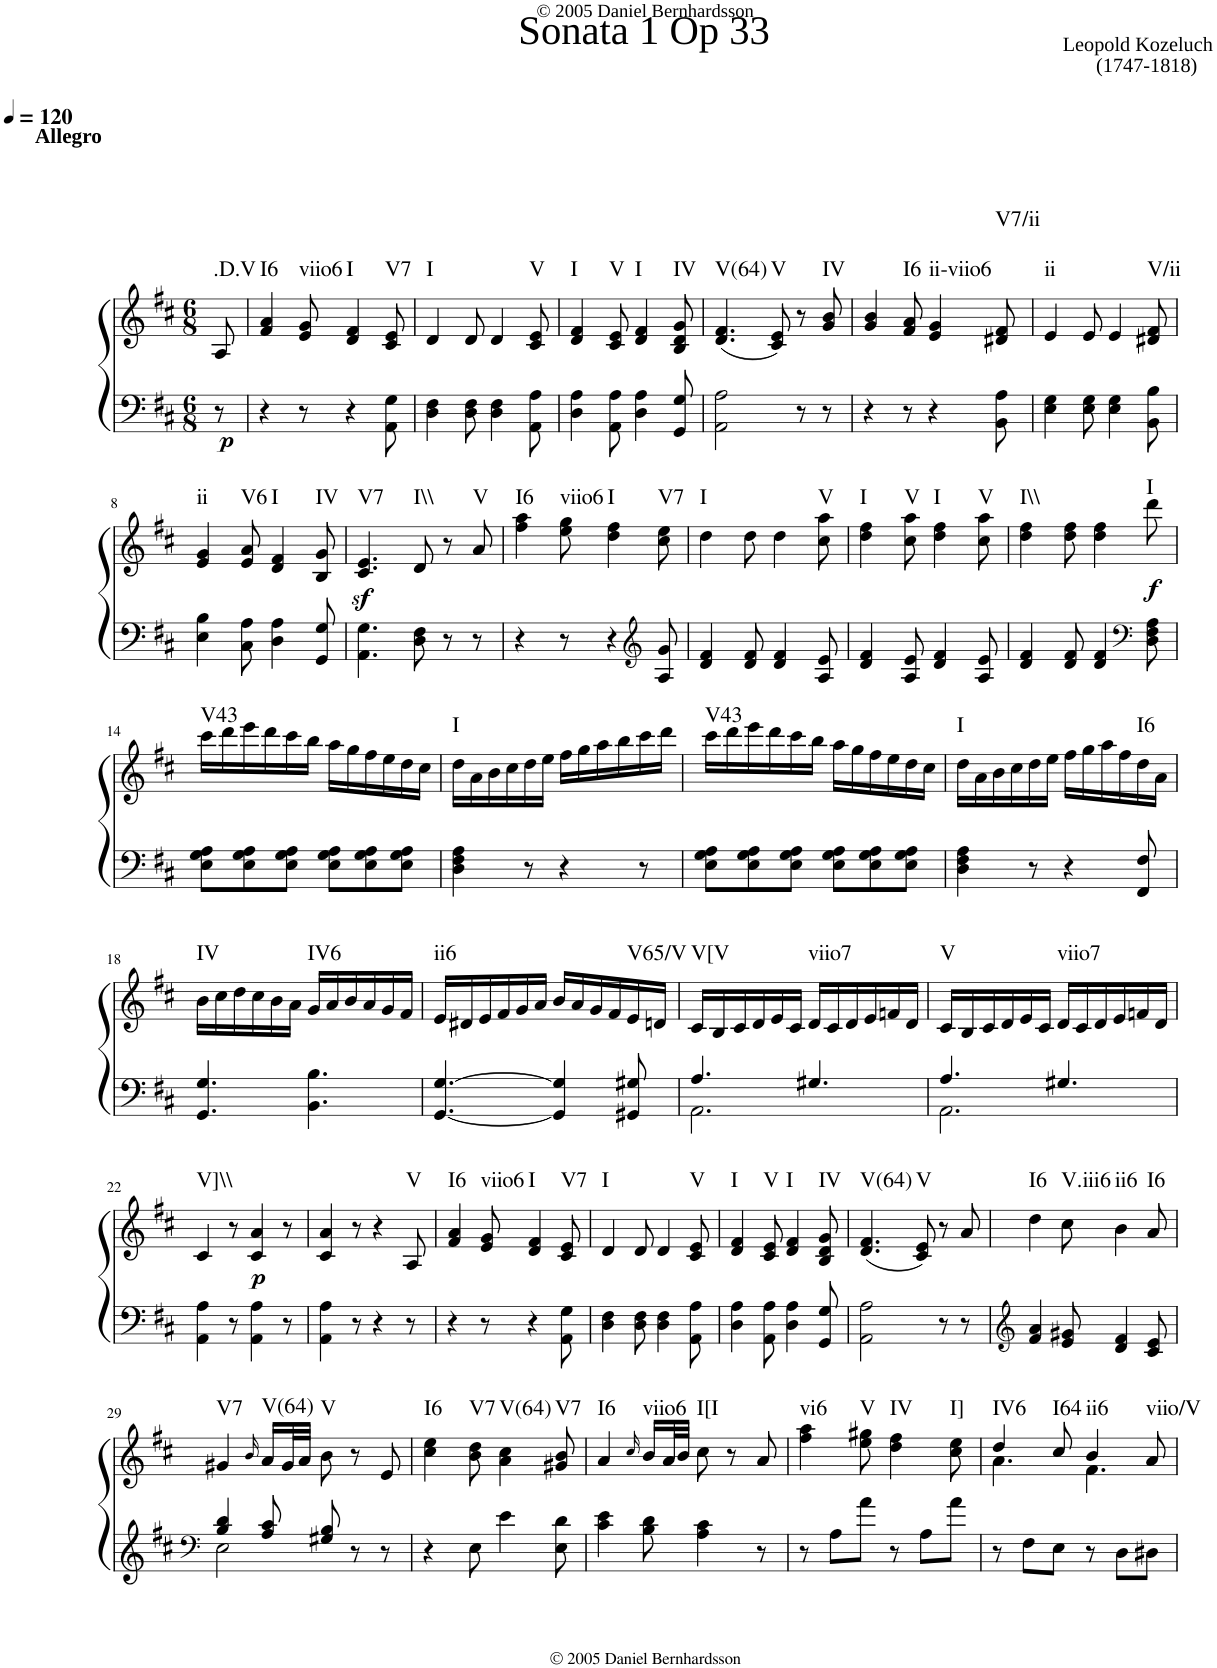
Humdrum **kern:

**kern	**kern	**dynam	**harte
*part1	*part1	*part1	*part1
*staff2	*staff1	*staff1/2	*
*I"Piano	*	*	*
*I'Pno.	*	*	*
*clefF4	*clefG2	*	*
*k[f#c#]	*k[f#c#]	*	*
*D:	*D:	*	*
*M6/8	*M6/8	*	*
*MM120	*MM120	*	*
=1	=1	=1	=1
!	!LO:TX:a:B:t=Allegro	!	!
!	!	!LO:DY:b=2	!LO:H:kt=.D.V
8r	8A/	p	N
=2	=2	=2	=2
!	!	!	!LO:H:kt=I6
4r	4f#/ 4a/	.	N
!	!	!	!LO:H:kt=viio6
8r	8e/ 8g/	.	N
!	!	!	!LO:H:kt=I
4r	4d/ 4f#/	.	N
!	!	!	!LO:H:kt=V7
8AA\ 8G\	8c#/ 8e/	.	N
=3	=3	=3	=3
!	!	!	!LO:H:kt=I
4D\ 4F#\	4d/	.	N
8D\ 8F#\	8d/	.	.
4D\ 4F#\	4d/	.	.
!	!	!	!LO:H:kt=V
8AA\ 8A\	8c#/ 8e/	.	N
=4	=4	=4	=4
!	!	!	!LO:H:kt=I
4D\ 4A\	4d/ 4f#/	.	N
!	!	!	!LO:H:kt=V
8AA\ 8A\	8c#/ 8e/	.	N
!	!	!	!LO:H:kt=I
4D\ 4A\	4d/ 4f#/	.	N
!	!	!	!LO:H:kt=IV
8GG/ 8G/	8B/ 8d/ 8g/	.	N
=5	=5	=5	=5
!	!	!	!LO:H:kt=V(64)
2AA\ 2A\	(4.d/ 4.f#/	.	N
!	!	!	!LO:H:kt=V
.	8c#/ 8e/)	.	N
8r	8r	.	.
!	!	!	!LO:H:kt=IV
8r	8g/ 8b/	.	N
=6	=6	=6	=6
4r	4g/ 4b/	.	.
!	!	!	!LO:H:kt=I6
8r	8f#/ 8a/	.	N
!	!	!	!LO:H:kt=ii-viio6
4r	4e/ 4g/	.	N
!	!	!	!LO:H:kt=V7/ii
8BB\ 8A\	8d#X/ 8f#/	.	N
=7	=7	=7	=7
!	!	!	!LO:H:kt=ii
4E\ 4G\	4e/	.	N
8E\ 8G\	8e/	.	.
4E\ 4G\	4e/	.	.
!	!	!	!LO:H:kt=V/ii
8BB\ 8B\	8d#X/ 8f#/	.	N
!!LO:LB:g=z
=8	=8	=8	=8
!	!	!	!LO:H:kt=ii
4E\ 4B\	4e/ 4g/	.	N
!	!	!	!LO:H:kt=V6
8C#\ 8A\	8e/ 8a/	.	N
!	!	!	!LO:H:kt=I
4D\ 4A\	4d/ 4f#/	.	N
!	!	!	!LO:H:kt=IV
8GG/ 8G/	8B/ 8g/	.	N
=9	=9	=9	=9
!	!	!LO:DY:b	!LO:H:kt=V7
4.AA\ 4.G\	4.c#/ 4.e/	sf	N
!	!	!	!LO:H:kt=I\\
8D\ 8F#\	8d/	.	N
8r	8r	.	.
!	!	!	!LO:H:kt=V
8r	8a/	.	N
=10	=10	=10	=10
!	!	!	!LO:H:kt=I6
4r	4ff#\ 4aa\	.	N
!	!	!	!LO:H:kt=viio6
8r	8ee\ 8gg\	.	N
!	!	!	!LO:H:kt=I
4r	4dd\ 4ff#\	.	N
*clefG2	*	*	*
!	!	!	!LO:H:kt=V7
8A/ 8g/	8cc#\ 8ee\	.	N
=11	=11	=11	=11
!	!	!	!LO:H:kt=I
4d/ 4f#/	4dd\	.	N
8d/ 8f#/	8dd\	.	.
4d/ 4f#/	4dd\	.	.
!	!	!	!LO:H:kt=V
8A/ 8e/	8cc#\ 8aa\	.	N
=12	=12	=12	=12
!	!	!	!LO:H:kt=I
4d/ 4f#/	4dd\ 4ff#\	.	N
!	!	!	!LO:H:kt=V
8A/ 8e/	8cc#\ 8aa\	.	N
!	!	!	!LO:H:kt=I
4d/ 4f#/	4dd\ 4ff#\	.	N
!	!	!	!LO:H:kt=V
8A/ 8e/	8cc#\ 8aa\	.	N
=13	=13	=13	=13
!	!	!	!LO:H:kt=I\\
4d/ 4f#/	4dd\ 4ff#\	.	N
8d/ 8f#/	8dd\ 8ff#\	.	.
4d/ 4f#/	4dd\ 4ff#\	.	.
*clefF4	*	*	*
!	!	!LO:DY:b	!LO:H:kt=I
8D\ 8F#\ 8A\	8ddd\	f	N
!!LO:LB:g=z
=14	=14	=14	=14
!	!	!	!LO:H:kt=V43
8E\ 8G\ 8A\L	16ccc#\LL	.	N
.	16ddd\	.	.
8E\ 8G\ 8A\	16eee\	.	.
.	16ddd\	.	.
8E\ 8G\ 8A\J	16ccc#\	.	.
.	16bb\JJ	.	.
8E\ 8G\ 8A\L	16aa\LL	.	.
.	16gg\	.	.
8E\ 8G\ 8A\	16ff#\	.	.
.	16ee\	.	.
8E\ 8G\ 8A\J	16dd\	.	.
.	16cc#\JJ	.	.
=15	=15	=15	=15
!	!	!	!LO:H:kt=I
4D\ 4F#\ 4A\	16dd\LL	.	N
.	16a\	.	.
.	16b\	.	.
.	16cc#\	.	.
8r	16dd\	.	.
.	16ee\JJ	.	.
4r	16ff#\LL	.	.
.	16gg\	.	.
.	16aa\	.	.
.	16bb\	.	.
8r	16ccc#\	.	.
.	16ddd\JJ	.	.
=16	=16	=16	=16
!	!	!	!LO:H:kt=V43
8E\ 8G\ 8A\L	16ccc#\LL	.	N
.	16ddd\	.	.
8E\ 8G\ 8A\	16eee\	.	.
.	16ddd\	.	.
8E\ 8G\ 8A\J	16ccc#\	.	.
.	16bb\JJ	.	.
8E\ 8G\ 8A\L	16aa\LL	.	.
.	16gg\	.	.
8E\ 8G\ 8A\	16ff#\	.	.
.	16ee\	.	.
8E\ 8G\ 8A\J	16dd\	.	.
.	16cc#\JJ	.	.
=17	=17	=17	=17
!	!	!	!LO:H:kt=I
4D\ 4F#\ 4A\	16dd\LL	.	N
.	16a\	.	.
.	16b\	.	.
.	16cc#\	.	.
8r	16dd\	.	.
.	16ee\JJ	.	.
4r	16ff#\LL	.	.
.	16gg\	.	.
.	16aa\	.	.
.	16ff#\	.	.
!	!	!	!LO:H:kt=I6
8FF#/ 8F#/	16dd\	.	N
.	16a\JJ	.	.
!!LO:LB:g=z
=18	=18	=18	=18
!	!	!	!LO:H:kt=IV
4.GG/ 4.G/	16b\LL	.	N
.	16cc#\	.	.
.	16dd\	.	.
.	16cc#\	.	.
.	16b\	.	.
.	16a\JJ	.	.
!	!	!	!LO:H:kt=IV6
4.BB\ 4.B\	16g/LL	.	N
.	16a/	.	.
.	16b/	.	.
.	16a/	.	.
.	16g/	.	.
.	16f#/JJ	.	.
=19	=19	=19	=19
!	!	!	!LO:H:kt=ii6
[4.GG/ [4.G/	16e/LL	.	N
.	16d#X/	.	.
.	16e/	.	.
.	16f#/	.	.
.	16g/	.	.
.	16a/JJ	.	.
4GG/] 4G/]	16b/LL	.	.
.	16a/	.	.
.	16g/	.	.
.	16f#/	.	.
!	!	!	!LO:H:kt=V65/V
8GG#X/ 8G#X/	16e/	.	N
.	16dn/JJ	.	.
=20	=20	=20	=20
*^	*	*	*
!	!	!	!	!LO:H:kt=V[V
4.A/	2.AA\	16c#/LL	.	N
.	.	16B/	.	.
.	.	16c#/	.	.
.	.	16d/	.	.
.	.	16e/	.	.
.	.	16c#/JJ	.	.
!	!	!	!	!LO:H:kt=viio7
4.G#X/	.	16d/LL	.	N
.	.	16c#/	.	.
.	.	16d/	.	.
.	.	16e/	.	.
.	.	16fn/	.	.
.	.	16d/JJ	.	.
=21	=21	=21	=21	=21
!	!	!	!	!LO:H:kt=V
4.A/	2.AA\	16c#/LL	.	N
.	.	16B/	.	.
.	.	16c#/	.	.
.	.	16d/	.	.
.	.	16e/	.	.
.	.	16c#/JJ	.	.
!	!	!	!	!LO:H:kt=viio7
4.G#X/	.	16d/LL	.	N
.	.	16c#/	.	.
.	.	16d/	.	.
.	.	16e/	.	.
.	.	16fn/	.	.
.	.	16d/JJ	.	.
*v	*v	*	*	*
!!LO:LB:g=z
=22	=22	=22	=22
!	!	!	!LO:H:kt=V]\\
4AA\ 4A\	4c#/	.	N
8r	8r	.	.
!	!	!LO:DY:b	!
4AA\ 4A\	4c#/ 4a/	p	.
8r	8r	.	.
=23	=23	=23	=23
4AA\ 4A\	4c#/ 4a/	.	.
8r	8r	.	.
4r	4r	.	.
!	!	!	!LO:H:kt=V
8r	8A/	.	N
=24	=24	=24	=24
!	!	!	!LO:H:kt=I6
4r	4f#/ 4a/	.	N
!	!	!	!LO:H:kt=viio6
8r	8e/ 8g/	.	N
!	!	!	!LO:H:kt=I
4r	4d/ 4f#/	.	N
!	!	!	!LO:H:kt=V7
8AA\ 8G\	8c#/ 8e/	.	N
=25	=25	=25	=25
!	!	!	!LO:H:kt=I
4D\ 4F#\	4d/	.	N
8D\ 8F#\	8d/	.	.
4D\ 4F#\	4d/	.	.
!	!	!	!LO:H:kt=V
8AA\ 8A\	8c#/ 8e/	.	N
=26	=26	=26	=26
!	!	!	!LO:H:kt=I
4D\ 4A\	4d/ 4f#/	.	N
!	!	!	!LO:H:kt=V
8AA\ 8A\	8c#/ 8e/	.	N
!	!	!	!LO:H:kt=I
4D\ 4A\	4d/ 4f#/	.	N
!	!	!	!LO:H:kt=IV
8GG/ 8G/	8B/ 8d/ 8g/	.	N
=27	=27	=27	=27
!	!	!	!LO:H:kt=V(64)
2AA\ 2A\	(4.d/ 4.f#/	.	N
!	!	!	!LO:H:kt=V
.	8c#/ 8e/)	.	N
8r	8r	.	.
8r	8a/	.	.
=28	=28	=28	=28
*clefG2	*	*	*
!	!	!	!LO:H:kt=I6
4f#/ 4a/	4dd\	.	N
!	!	!	!LO:H:kt=V.iii6
8e/ 8g#X/	8cc#\	.	N
!	!	!	!LO:H:kt=ii6
4d/ 4f#/	4b\	.	N
!	!	!	!LO:H:kt=I6
8c#/ 8e/	8a/	.	N
!!LO:LB:g=z
=29	=29	=29	=29
*clefF4	*	*	*
*^	*	*	*
!	!	!	!	!LO:H:kt=V7
4B/ 4d/	2E\	4g#X/	.	N
.	.	16qb/	.	.
!	!	!	!	!LO:H:kt=V(64)
8A/ 8c#/	.	16a/LL	.	N
.	.	32g#/L	.	.
.	.	32a/JJJ	.	.
!	!	!	!	!LO:H:kt=V
8G#X/ 8B/	.	8b\	.	N
8r	8ryy	8r	.	.
8r	8ryy	8e/	.	.
=30	=30	=30	=30	=30
!	!	!	!	!LO:H:kt=I6
*v	*v	*	*	*
4r	4cc#\ 4ee\	.	N
!	!	!	!LO:H:kt=V7
8E\	8b\ 8dd\	.	N
!	!	!	!LO:H:kt=V(64)
4e\	4a\ 4cc#\	.	N
!	!	!	!LO:H:kt=V7
8E\ 8d\	8g#X/ 8b/	.	N
=31	=31	=31	=31
!	!	!	!LO:H:kt=I6
4c#\ 4e\	4a/	.	N
.	16qcc#/	.	.
!	!	!	!LO:H:kt=viio6
8B\ 8d\	16b/LL	.	N
.	32a/L	.	.
.	32b/JJJ	.	.
!	!	!	!LO:H:kt=I[I
4A\ 4c#\	8cc#\	.	N
.	8r	.	.
8r	8a/	.	.
=32	=32	=32	=32
!	!	!	!LO:H:kt=vi6
8r	4ff#\ 4aa\	.	N
8A\L	.	.	.
!	!	!	!LO:H:kt=V
8a\J	8ee\ 8gg#X\	.	N
!	!	!	!LO:H:kt=IV
8r	4dd\ 4ff#\	.	N
8A\L	.	.	.
!	!	!	!LO:H:kt=I]
8a\J	8cc#\ 8ee\	.	N
=33	=33	=33	=33
*	*^	*	*
!	!	!	!	!LO:H:kt=IV6
8r	4dd/	4.a\	.	N
8F#\L	.	.	.	.
!	!	!	!	!LO:H:kt=I64
8E\J	8cc#/	.	.	N
!	!	!	!	!LO:H:kt=ii6
8r	4b/	4.f#\	.	N
8D\L	.	.	.	.
!	!	!	!	!LO:H:kt=viio/V
8D#X\J	8a/	.	.	N
*	*v	*v	*	*
=	=	=	=
*-	*-	*-	*-
